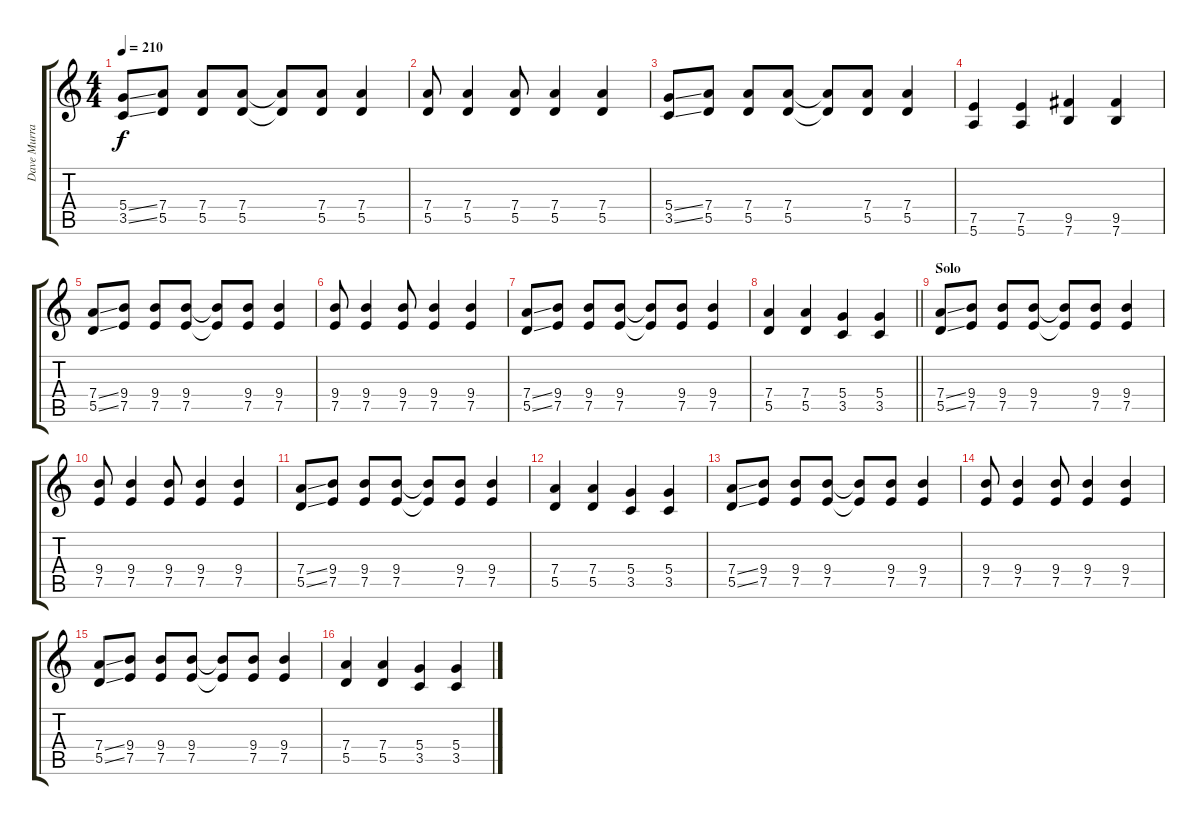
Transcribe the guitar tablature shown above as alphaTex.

\track ("Dave Murray" "Dave Murra") {instrument distortionguitar}
\staff {score tabs}
\tuning (E4 B3 G3 D3 A2 E2) {hide}
\ts (4 4)
\tempo 210
\clef g2
\ks c
(5.4{ss} 3.5{ss}).8{dy f} (7.4 5.5).8 (7.4 5.5).8 (7.4 5.5).8 (7.4{t} 5.5{t}).8 (7.4 5.5).8 (7.4 5.5).4 |
(7.4 5.5).8 (7.4 5.5).4 (7.4 5.5).8 (7.4 5.5).4 (7.4 5.5).4 |
(5.4{ss} 3.5{ss}).8 (7.4 5.5).8 (7.4 5.5).8 (7.4 5.5).8 (7.4{t} 5.5{t}).8 (7.4 5.5).8 (7.4 5.5).4 |
(7.5 5.6).4 (7.5 5.6).4 (9.5 7.6).4 (9.5 7.6).4 |
(7.4{ss} 5.5{ss}).8 (9.4 7.5).8 (9.4 7.5).8 (9.4 7.5).8 (9.4{t} 7.5{t}).8 (9.4 7.5).8 (9.4 7.5).4 |
(9.4 7.5).8 (9.4 7.5).4 (9.4 7.5).8 (9.4 7.5).4 (9.4 7.5).4 |
(7.4{ss} 5.5{ss}).8 (9.4 7.5).8 (9.4 7.5).8 (9.4 7.5).8 (9.4{t} 7.5{t}).8 (9.4 7.5).8 (9.4 7.5).4 |
\barLineRight lightlight
(7.4 5.5).4 (7.4 5.5).4 (5.4 3.5).4 (5.4 3.5).4 |
\section ("" "Solo")
(7.4{ss} 5.5{ss}).8 (9.4 7.5).8 (9.4 7.5).8 (9.4 7.5).8 (9.4{t} 7.5{t}).8 (9.4 7.5).8 (9.4 7.5).4 |
(9.4 7.5).8 (9.4 7.5).4 (9.4 7.5).8 (9.4 7.5).4 (9.4 7.5).4 |
(7.4{ss} 5.5{ss}).8 (9.4 7.5).8 (9.4 7.5).8 (9.4 7.5).8 (9.4{t} 7.5{t}).8 (9.4 7.5).8 (9.4 7.5).4 |
(7.4 5.5).4 (7.4 5.5).4 (5.4 3.5).4 (5.4 3.5).4 |
(7.4{ss} 5.5{ss}).8 (9.4 7.5).8 (9.4 7.5).8 (9.4 7.5).8 (9.4{t} 7.5{t}).8 (9.4 7.5).8 (9.4 7.5).4 |
(9.4 7.5).8 (9.4 7.5).4 (9.4 7.5).8 (9.4 7.5).4 (9.4 7.5).4 |
(7.4{ss} 5.5{ss}).8 (9.4 7.5).8 (9.4 7.5).8 (9.4 7.5).8 (9.4{t} 7.5{t}).8 (9.4 7.5).8 (9.4 7.5).4 |
(7.4 5.5).4 (7.4 5.5).4 (5.4 3.5).4 (5.4 3.5).4
